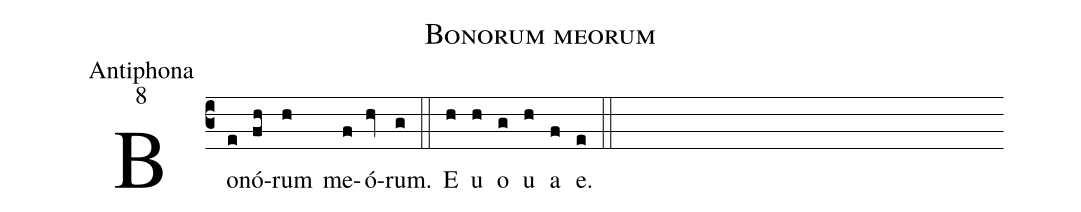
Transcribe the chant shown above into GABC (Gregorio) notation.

name:Bonorum meorum;
office-part:Antiphona;
mode:8;
%%
(c3) Bo(e)nó(fh)rum(h) me(f)ó(hv)rum.(g) (::) E(h) u(h) o(g) u(h) a(f) e.(e) (::)
